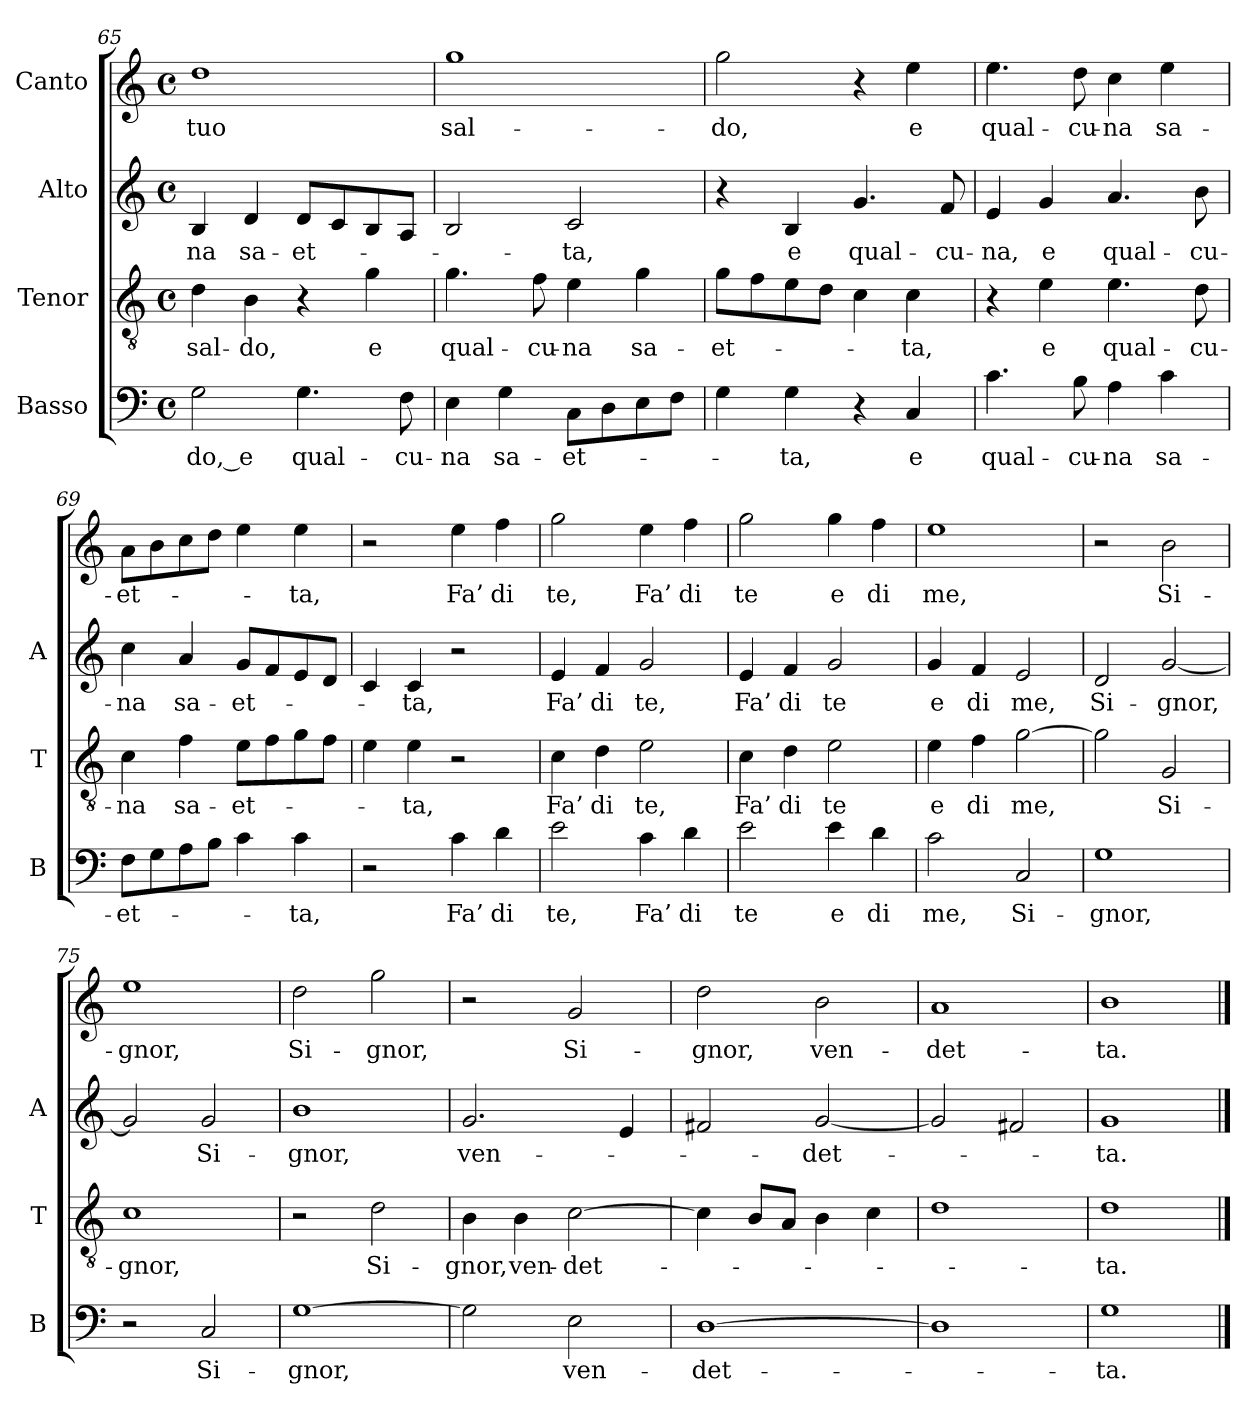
**kern	**text	**kern	**text	**kern	**text	**kern	**text
*part4	*part4	*part3	*part3	*part2	*part2	*part1	*part1
*staff4	*staff4	*staff3	*staff3	*staff2	*staff2	*staff1	*staff1
*I"Basso	*	*I"Tenor	*	*I"Alto	*	*I"Canto	*
*I'B	*	*I'T	*	*I'A	*	*	*
*clefF4	*	*clefGv2	*	*clefG2	*	*clefG2	*
*k[]	*	*k[]	*	*k[]	*	*k[]	*
*C:	*	*C:	*	*C:	*	*C:	*
*M4/4	*	*M4/4	*	*M4/4	*	*M4/4	*
*met(c)	*	*met(c)	*	*met(c)	*	*met(c)	*
=65	=65	=65	=65	=65	=65	=65	=65
2G	-do,_e	4d	sal-	4B	-na	1dd	-tuo
.	.	4B	-do,	4d	sa-	.	.
4.G	qual-	4r	.	8dL	et-	.	.
.	.	.	.	8c	.	.	.
.	.	4g	-e	8B	.	.	.
8F	cu-	.	.	8AJ	.	.	.
=66	=66	=66	=66	=66	=66	=66	=66
4E	-na	4.g	qual-	2B	.	1gg	sal-
4G	sa-	.	.	.	.	.	.
.	.	8f	cu-	.	.	.	.
8CL	et-	4e	-na	2c	-ta,	.	.
8D	.	.	.	.	.	.	.
8E	.	4g	sa-	.	.	.	.
8FJ	.	.	.	.	.	.	.
=67	=67	=67	=67	=67	=67	=67	=67
4G	.	8gL	et-	4r	.	2gg	-do,
.	.	8f	.	.	.	.	.
4G	-ta,	8e	.	4B	-e	.	.
.	.	8dJ	.	.	.	.	.
4r	.	4c	.	4.g	qual-	4r	.
4C	-e	4c	-ta,	.	.	4ee	-e
.	.	.	.	8f	cu-	.	.
=68	=68	=68	=68	=68	=68	=68	=68
4.c	qual-	4r	.	4e	-na,	4.ee	qual-
.	.	4e	-e	4g	-e	.	.
8B	cu-	.	.	.	.	8dd	cu-
4A	-na	4.e	qual-	4.a	qual-	4cc	-na
4c	sa-	.	.	.	.	4ee	sa-
.	.	8d	cu-	8b	cu-	.	.
=69	=69	=69	=69	=69	=69	=69	=69
8FL	et-	4c	-na	4cc	-na	8aL	et-
8G	.	.	.	.	.	8b	.
8A	.	4f	sa-	4a	sa-	8cc	.
8BJ	.	.	.	.	.	8ddJ	.
4c	.	8eL	et-	8gL	et-	4ee	.
.	.	8f	.	8f	.	.	.
4c	-ta,	8g	.	8e	.	4ee	-ta,
.	.	8fJ	.	8dJ	.	.	.
=70	=70	=70	=70	=70	=70	=70	=70
2r	.	4e	.	4c	.	2r	.
.	.	4e	-ta,	4c	-ta,	.	.
4c	-Fa’	2r	.	2r	.	4ee	-Fa’
4d	-di	.	.	.	.	4ff	-di
=71	=71	=71	=71	=71	=71	=71	=71
2e	-te,	4c	-Fa’	4e	-Fa’	2gg	-te,
.	.	4d	-di	4f	-di	.	.
4c	-Fa’	2e	-te,	2g	-te,	4ee	-Fa’
4d	-di	.	.	.	.	4ff	-di
=72	=72	=72	=72	=72	=72	=72	=72
2e	-te	4c	-Fa’	4e	-Fa’	2gg	-te
.	.	4d	-di	4f	-di	.	.
4e	-e	2e	-te	2g	-te	4gg	-e
4d	-di	.	.	.	.	4ff	-di
=73	=73	=73	=73	=73	=73	=73	=73
2c	-me,	4e	-e	4g	-e	1ee	-me,
.	.	4f	-di	4f	-di	.	.
2C	Si-	[2g	-me,	2e	-me,	.	.
=74	=74	=74	=74	=74	=74	=74	=74
1G	-gnor,	2g]	.	2d	Si-	2r	.
.	.	2G	Si-	[2g	-gnor,	2b	Si-
=75	=75	=75	=75	=75	=75	=75	=75
2r	.	1c	-gnor,	2g]	.	1ee	-gnor,
2C	Si-	.	.	2g	Si-	.	.
!!LO:PB:g=z
=76	=76	=76	=76	=76	=76	=76	=76
[1G	-gnor,	2r	.	1b	-gnor,	2dd	Si-
.	.	2d	Si-	.	.	2gg	-gnor,
=77	=77	=77	=77	=77	=77	=77	=77
2G]	.	4B	-gnor,	2.g	ven-	2r	.
.	.	4B	ven-	.	.	.	.
2E	ven-	[2c	det-	.	.	2g	Si-
.	.	.	.	4e	.	.	.
=78	=78	=78	=78	=78	=78	=78	=78
[1D	det-	4c]	.	2f#X	.	2dd	-gnor,
.	.	8BL	.	.	.	.	.
.	.	8AJ	.	.	.	.	.
.	.	4B	.	[2g	det-	2b	ven-
.	.	4c	.	.	.	.	.
=79	=79	=79	=79	=79	=79	=79	=79
1D]	.	1d	.	2g]	.	1a	det-
.	.	.	.	2f#X	.	.	.
=80	=80	=80	=80	=80	=80	=80	=80
1G	-ta.	1d	-ta.	1g	-ta.	1b	-ta.
==	==	==	==	==	==	==	==
*-	*-	*-	*-	*-	*-	*-	*-
